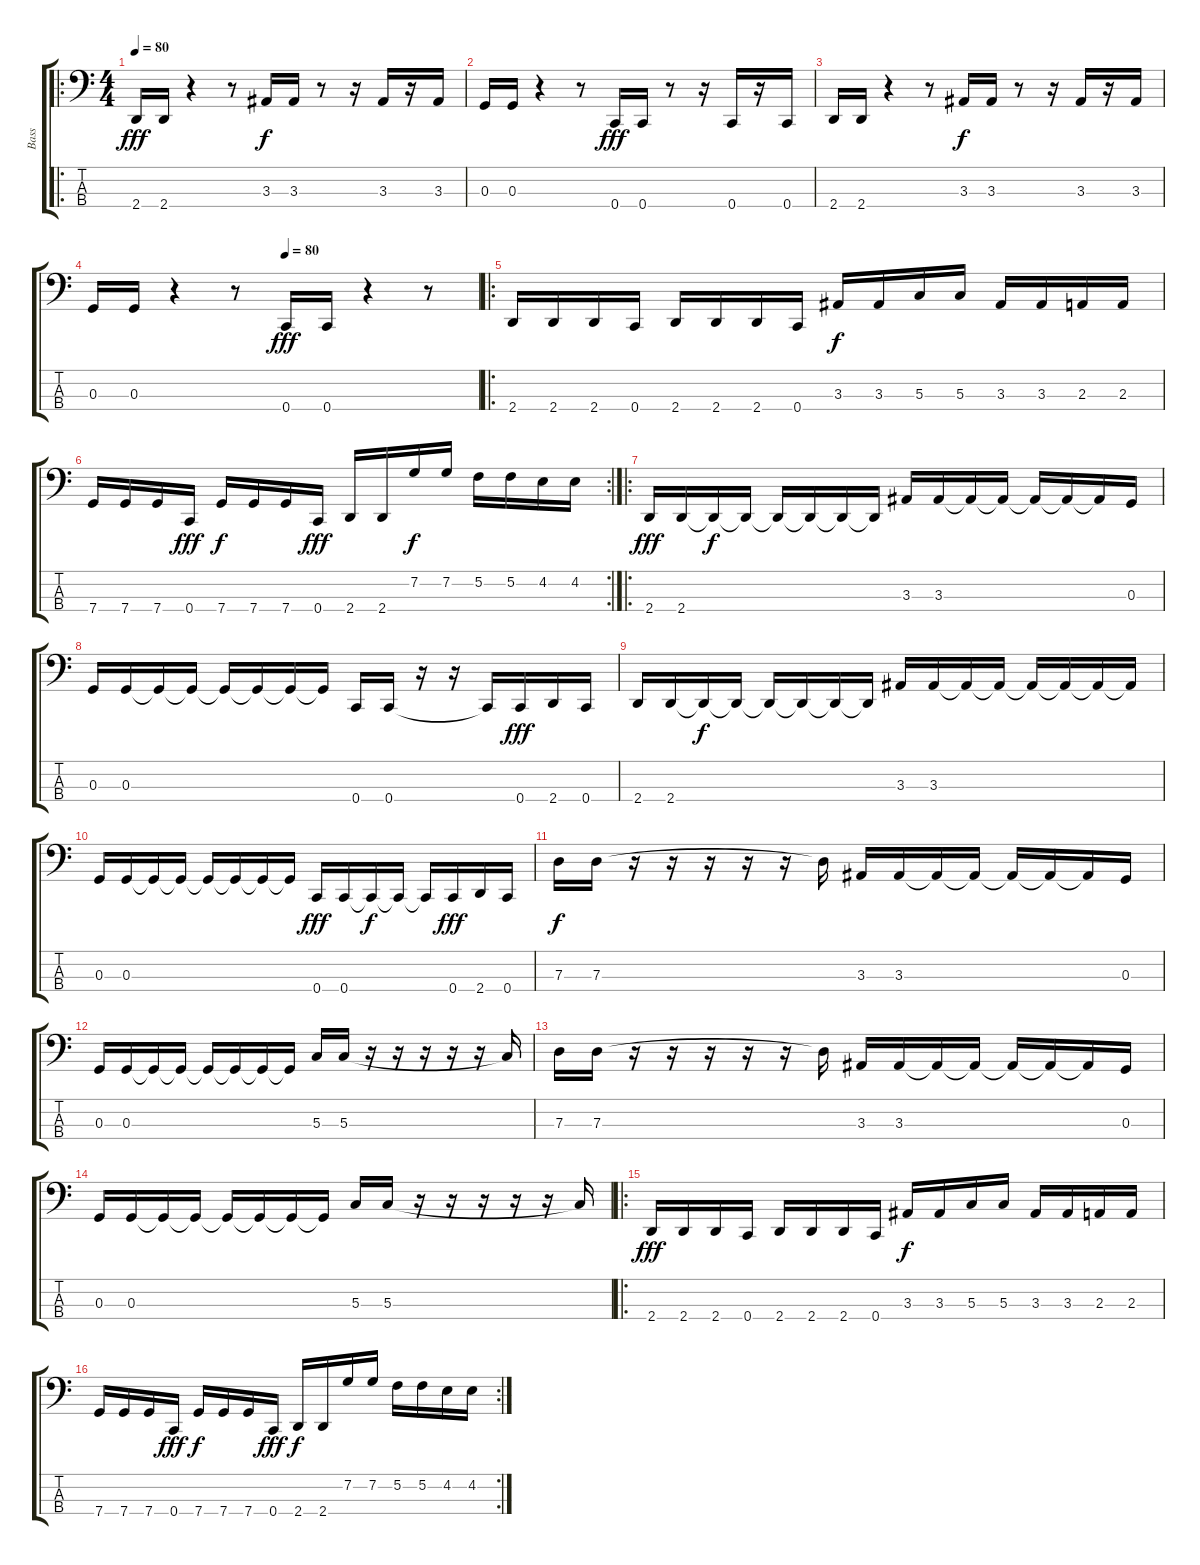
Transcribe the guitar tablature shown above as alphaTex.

\track ("Bass" "Bass") {instrument electricbassfinger}
\staff {score tabs}
\tuning (F2 C2 G1 C1) {hide}
\ro
\ts (4 4)
\tempo 80
\clef f4
\ks c
2.4.16{dy fff instrument electricbassfinger} 2.4.16 r.4 r.8 3.3.16{dy f} 3.3.16 r.8 r.16 3.3.16 r.16 3.3.16 |
0.3.16 0.3.16 r.4 r.8 0.4.16{dy fff} 0.4.16 r.8 r.16 0.4.16 r.16 0.4.16 |
2.4.16 2.4.16 r.4 r.8 3.3.16{dy f} 3.3.16 r.8 r.16 3.3.16 r.16 3.3.16 |
\tempo (80 0.5)
0.3.16 0.3.16 r.4 r.8 0.4.16{dy fff} 0.4.16 r.4 r.8 |
\ro
2.4.16 2.4.16 2.4.16 0.4.16 2.4.16 2.4.16 2.4.16 0.4.16 3.3.16{dy f} 3.3.16 5.3.16 5.3.16 3.3.16 3.3.16 2.3.16 2.3.16 |
\rc 2
7.4.16 7.4.16 7.4.16 0.4.16{dy fff} 7.4.16{dy f} 7.4.16 7.4.16 0.4.16{dy fff} 2.4.16 2.4.16 7.2.16{dy f} 7.2.16 5.2.16 5.2.16 4.2.16 4.2.16 |
\ro
2.4.16{dy fff} 2.4.16 2.4{t}.16{dy f} 2.4{t}.16 2.4{t}.16 2.4{t}.16 2.4{t}.16 2.4{t}.16 3.3.16 3.3.16 3.3{t}.16 3.3{t}.16 3.3{t}.16 3.3{t}.16 3.3{t}.16 0.3.16 |
0.3.16 0.3.16 0.3{t}.16 0.3{t}.16 0.3{t}.16 0.3{t}.16 0.3{t}.16 0.3{t}.16 0.4.16 0.4.16 r.16 r.16 0.4{t}.16 0.4.16{dy fff} 2.4.16 0.4.16 |
2.4.16 2.4.16 2.4{t}.16{dy f} 2.4{t}.16 2.4{t}.16 2.4{t}.16 2.4{t}.16 2.4{t}.16 3.3.16 3.3.16 3.3{t}.16 3.3{t}.16 3.3{t}.16 3.3{t}.16 3.3{t}.16 3.3{t}.16 |
0.3.16 0.3.16 0.3{t}.16 0.3{t}.16 0.3{t}.16 0.3{t}.16 0.3{t}.16 0.3{t}.16 0.4.16{dy fff} 0.4.16 0.4{t}.16{dy f} 0.4{t}.16 0.4{t}.16 0.4.16{dy fff} 2.4.16 0.4.16 |
7.3.16{dy f} 7.3.16 r.16 r.16 r.16 r.16 r.16 7.3{t}.16 3.3.16 3.3.16 3.3{t}.16 3.3{t}.16 3.3{t}.16 3.3{t}.16 3.3{t}.16 0.3.16 |
0.3.16 0.3.16 0.3{t}.16 0.3{t}.16 0.3{t}.16 0.3{t}.16 0.3{t}.16 0.3{t}.16 5.3.16 5.3.16 r.16 r.16 r.16 r.16 r.16 5.3{t}.16 |
7.3.16 7.3.16 r.16 r.16 r.16 r.16 r.16 7.3{t}.16 3.3.16 3.3.16 3.3{t}.16 3.3{t}.16 3.3{t}.16 3.3{t}.16 3.3{t}.16 0.3.16 |
0.3.16 0.3.16 0.3{t}.16 0.3{t}.16 0.3{t}.16 0.3{t}.16 0.3{t}.16 0.3{t}.16 5.3.16 5.3.16 r.16 r.16 r.16 r.16 r.16 5.3{t}.16 |
\ro
2.4.16{dy fff} 2.4.16 2.4.16 0.4.16 2.4.16 2.4.16 2.4.16 0.4.16 3.3.16{dy f} 3.3.16 5.3.16 5.3.16 3.3.16 3.3.16 2.3.16 2.3.16 |
\rc 2
7.4.16 7.4.16 7.4.16 0.4.16{dy fff} 7.4.16{dy f} 7.4.16 7.4.16 0.4.16{dy fff} 2.4.16{dy f} 2.4.16 7.2.16 7.2.16 5.2.16 5.2.16 4.2.16 4.2.16
